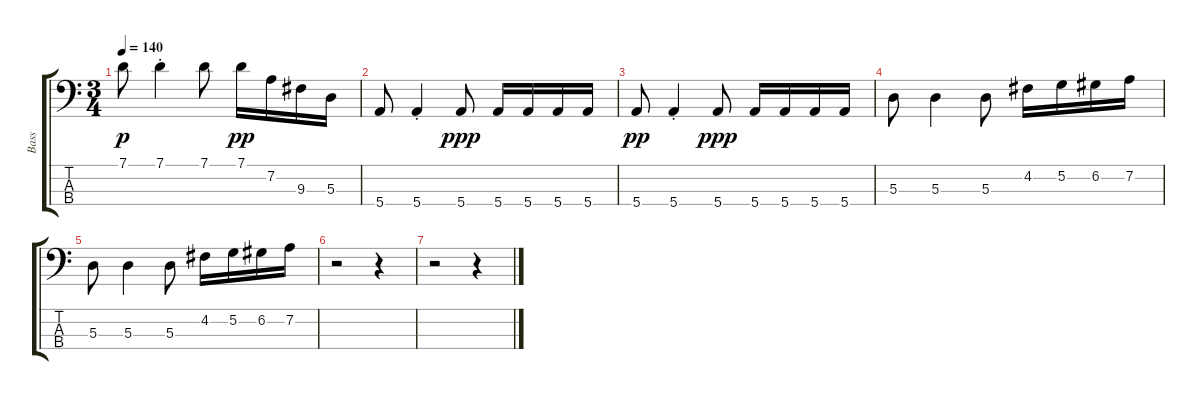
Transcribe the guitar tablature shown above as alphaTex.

\track ("Bass" "Bass") {instrument electricbassfinger}
\staff {score tabs}
\tuning (G2 D2 A1 E1) {hide}
\ts (3 4)
\tempo 140
\clef f4
\ks c
7.1.8{dy p} 7.1{st}.4 7.1.8 7.1.16{dy pp} 7.2.16 9.3.16 5.3.16 |
5.4.8 5.4{st}.4 5.4.8{dy ppp} 5.4.16 5.4.16 5.4.16 5.4.16 |
5.4.8{dy pp} 5.4{st}.4 5.4.8{dy ppp} 5.4.16 5.4.16 5.4.16 5.4.16 |
5.3.8 5.3.4 5.3.8 4.2.16 5.2.16 6.2.16 7.2.16 |
5.3.8 5.3.4 5.3.8 4.2.16 5.2.16 6.2.16 7.2.16 |
r.2 r.4 |
r.2 r.4
